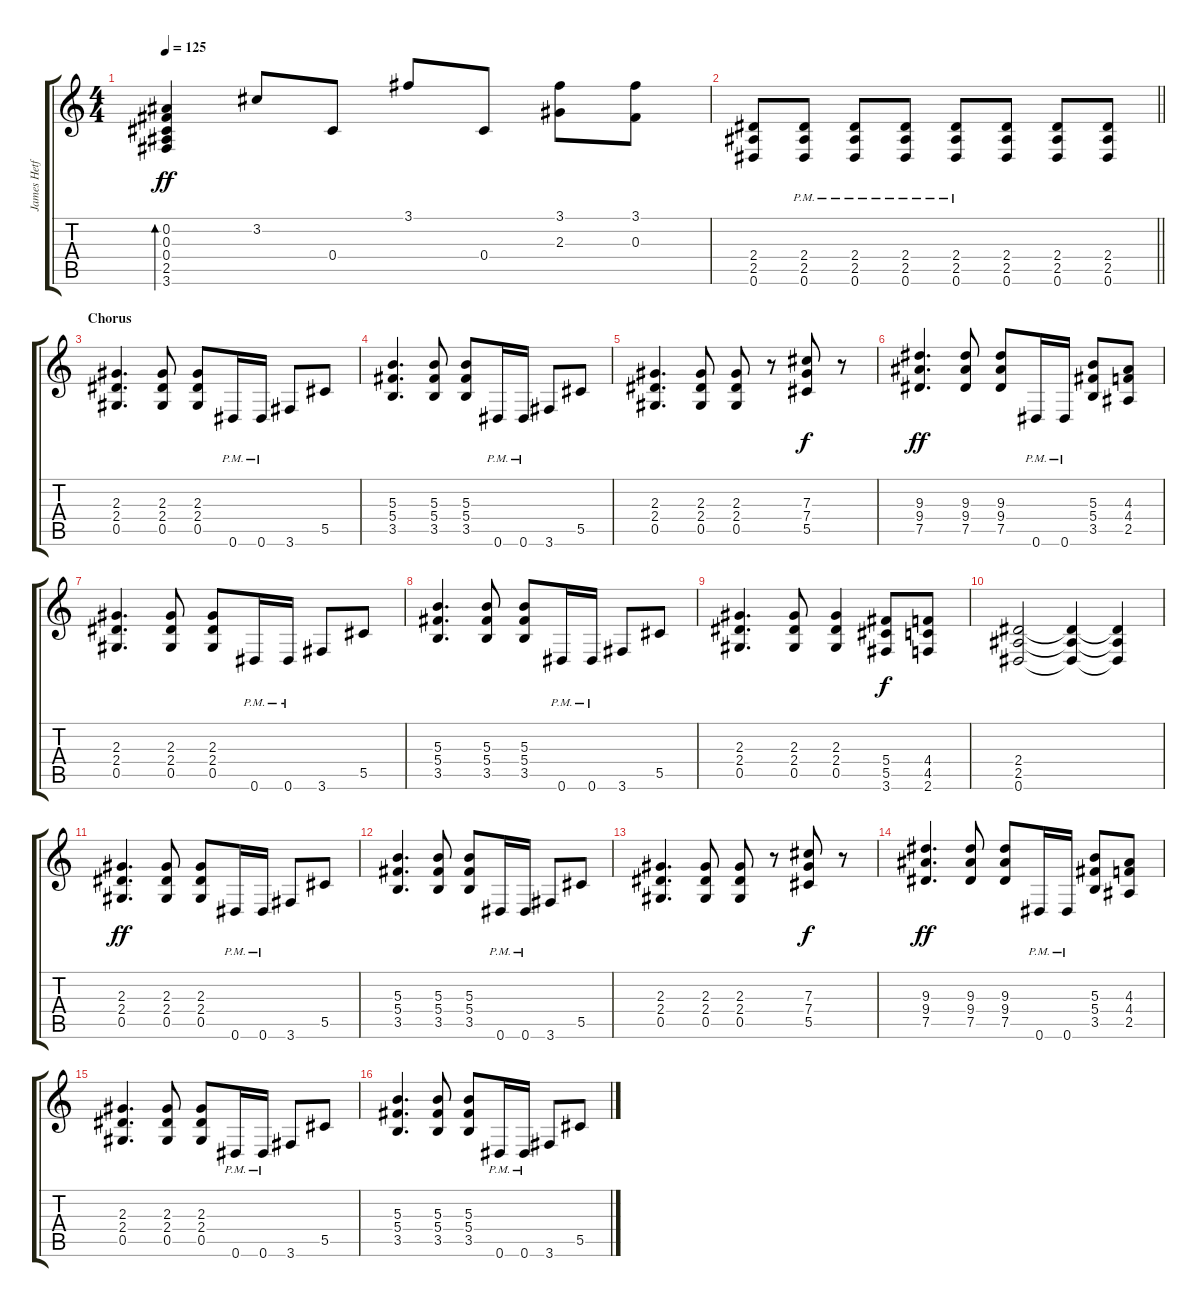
\track ("James Hetfield" "James Hetf") {instrument electricguitarclean}
\staff {score tabs}
\tuning (Eb4 Bb3 Gb3 Db3 Ab2 Eb2) {hide}
\ts (4 4)
\tempo 125
\clef g2
\ks c
(0.2 0.3 0.4 2.5 3.6).4{bd 30 dy ff} 3.2.8 0.4.8 3.1.8 0.4.8 (3.1 2.3).8 (3.1 0.3).8 |
\barLineRight lightlight
(2.4 2.5 0.6).8{instrument overdrivenguitar} (2.4{pm} 2.5{pm} 0.6{pm}).8 (2.4{pm} 2.5{pm} 0.6{pm}).8 (2.4{pm} 2.5{pm} 0.6).8 (2.4{pm} 2.5 0.6).8 (2.4 2.5 0.6).8 (2.4 2.5 0.6).8 (2.4 2.5 0.6).8 |
\section ("" "Chorus")
(2.3 2.4 0.5).4{d} (2.3 2.4 0.5).8 (2.3 2.4 0.5).8 0.6{pm}.16 0.6{pm}.16 3.6.8 5.5.8 |
(5.3 5.4 3.5).4{d} (5.3 5.4 3.5).8 (5.3 5.4 3.5).8 0.6{pm}.16 0.6{pm}.16 3.6.8 5.5.8 |
(2.3 2.4 0.5).4{d} (2.3 2.4 0.5).8 (2.3 2.4 0.5).8 r.8 (7.3 7.4 5.5).8{dy f} r.8 |
(9.3 9.4 7.5).4{d dy ff} (9.3 9.4 7.5).8 (9.3 9.4 7.5).8 0.6{pm}.16 0.6{pm}.16 (5.3 5.4 3.5).8 (4.3 4.4 2.5).8 |
(2.3 2.4 0.5).4{d} (2.3 2.4 0.5).8 (2.3 2.4 0.5).8 0.6{pm}.16 0.6{pm}.16 3.6.8 5.5.8 |
(5.3 5.4 3.5).4{d} (5.3 5.4 3.5).8 (5.3 5.4 3.5).8 0.6{pm}.16 0.6{pm}.16 3.6.8 5.5.8 |
(2.3 2.4 0.5).4{d} (2.3 2.4 0.5).8 (2.3 2.4 0.5).4 (5.4 5.5 3.6).8{dy f} (4.4 4.5 2.6).8 |
(2.4 2.5 0.6).2 (2.4{t} 2.5{t} 0.6{t}).4 (2.4{t} 2.5{t} 0.6{t}).4 |
(2.3 2.4 0.5).4{d dy ff} (2.3 2.4 0.5).8 (2.3 2.4 0.5).8 0.6{pm}.16 0.6{pm}.16 3.6.8 5.5.8 |
(5.3 5.4 3.5).4{d} (5.3 5.4 3.5).8 (5.3 5.4 3.5).8 0.6{pm}.16 0.6{pm}.16 3.6.8 5.5.8 |
(2.3 2.4 0.5).4{d} (2.3 2.4 0.5).8 (2.3 2.4 0.5).8 r.8 (7.3 7.4 5.5).8{dy f} r.8 |
(9.3 9.4 7.5).4{d dy ff} (9.3 9.4 7.5).8 (9.3 9.4 7.5).8 0.6{pm}.16 0.6{pm}.16 (5.3 5.4 3.5).8 (4.3 4.4 2.5).8 |
(2.3 2.4 0.5).4{d} (2.3 2.4 0.5).8 (2.3 2.4 0.5).8 0.6{pm}.16 0.6{pm}.16 3.6.8 5.5.8 |
(5.3 5.4 3.5).4{d} (5.3 5.4 3.5).8 (5.3 5.4 3.5).8 0.6{pm}.16 0.6{pm}.16 3.6.8 5.5.8
